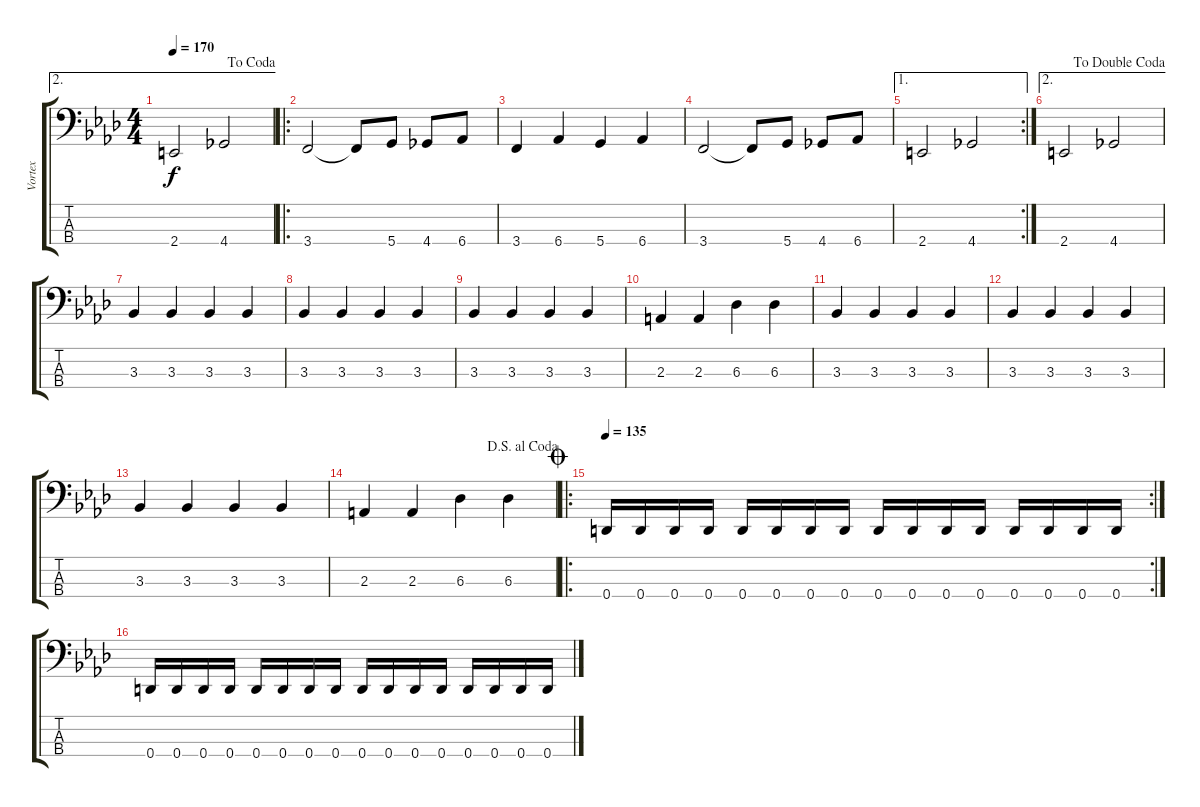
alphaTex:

\track ("Vortex" "Vortex") {instrument electricbassfinger}
\staff {score tabs}
\tuning (F2 C2 G1 D1) {hide}
\ae 2
\ts (4 4)
\jump dacoda
\tempo 170
\clef f4
\ks ab
2.4.2{dy f} 4.4.2 |
\ro
3.4.2 3.4{t}.8 5.4.8 4.4.8 6.4.8 |
3.4.4 6.4.4 5.4.4 6.4.4 |
3.4.2 3.4{t}.8 5.4.8 4.4.8 6.4.8 |
\ae 1
\rc 2
2.4.2 4.4.2 |
\ae 2
\jump dadoublecoda
2.4.2 4.4.2 |
3.3.4 3.3.4 3.3.4 3.3.4 |
3.3.4 3.3.4 3.3.4 3.3.4 |
3.3.4 3.3.4 3.3.4 3.3.4 |
2.3.4 2.3.4 6.3.4 6.3.4 |
3.3.4 3.3.4 3.3.4 3.3.4 |
3.3.4 3.3.4 3.3.4 3.3.4 |
3.3.4 3.3.4 3.3.4 3.3.4 |
\jump dalsegnoalcoda
2.3.4 2.3.4 6.3.4 6.3.4 |
\ro
\rc 2
\jump coda
\tempo 135
0.4.16 0.4.16 0.4.16 0.4.16 0.4.16 0.4.16 0.4.16 0.4.16 0.4.16 0.4.16 0.4.16 0.4.16 0.4.16 0.4.16 0.4.16 0.4.16 |
0.4.16 0.4.16 0.4.16 0.4.16 0.4.16 0.4.16 0.4.16 0.4.16 0.4.16 0.4.16 0.4.16 0.4.16 0.4.16 0.4.16 0.4.16 0.4.16
